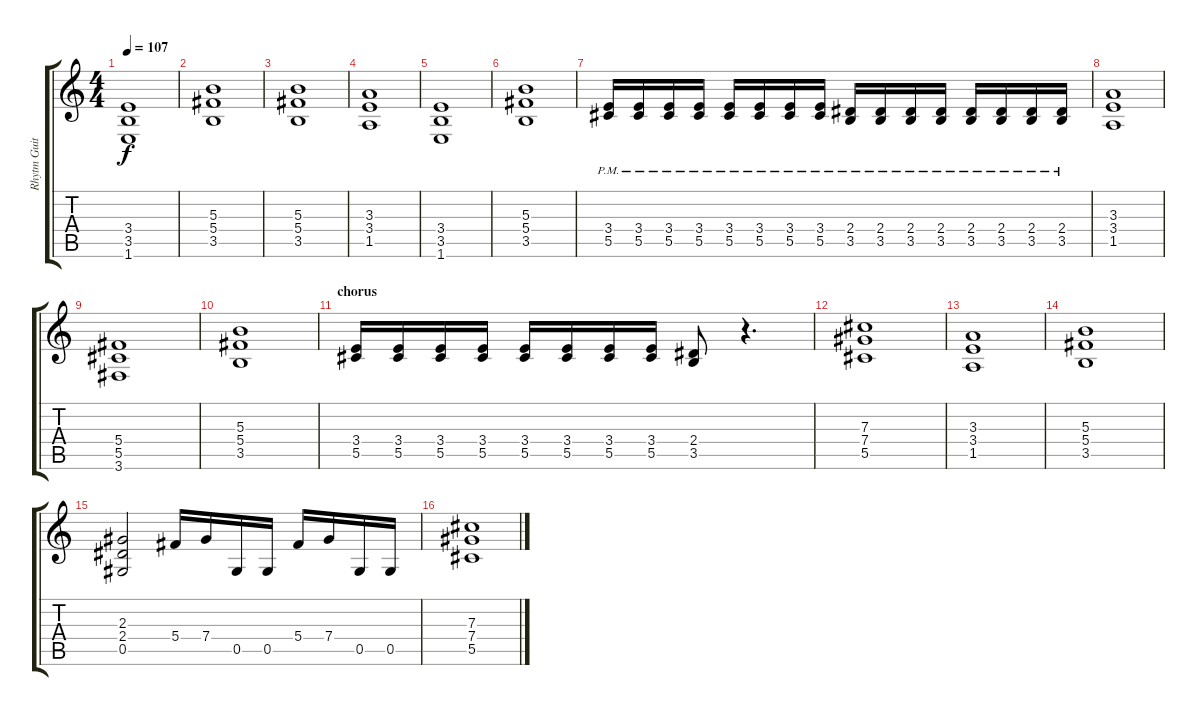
\track ("Rhytm Guitar" "Rhytm Guit") {instrument distortionguitar}
\staff {score tabs}
\tuning (Eb4 Bb3 Gb3 Db3 Ab2 Eb2) {hide}
\ts (4 4)
\tempo 107
\clef g2
\ks c
(3.4 3.5 1.6).1{dy f} |
(5.3 5.4 3.5).1 |
(5.3 5.4 3.5).1 |
(3.3 3.4 1.5).1 |
(3.4 3.5 1.6).1 |
(5.3 5.4 3.5).1 |
(3.4{pm} 5.5{pm}).16 (3.4{pm} 5.5{pm}).16 (3.4{pm} 5.5{pm}).16 (3.4{pm} 5.5{pm}).16 (3.4{pm} 5.5{pm}).16 (3.4{pm} 5.5{pm}).16 (3.4{pm} 5.5{pm}).16 (3.4{pm} 5.5{pm}).16 (2.4{pm} 3.5{pm}).16 (2.4{pm} 3.5{pm}).16 (2.4{pm} 3.5{pm}).16 (2.4{pm} 3.5{pm}).16 (2.4{pm} 3.5{pm}).16 (2.4{pm} 3.5{pm}).16 (2.4{pm} 3.5{pm}).16 (2.4{pm} 3.5{pm}).16 |
(3.3 3.4 1.5).1 |
(5.4 5.5 3.6).1 |
(5.3 5.4 3.5).1 |
\section ("" "chorus")
(3.4 5.5).16 (3.4 5.5).16 (3.4 5.5).16 (3.4 5.5).16 (3.4 5.5).16 (3.4 5.5).16 (3.4 5.5).16 (3.4 5.5).16 (2.4 3.5).8 r.4{d} |
(7.3 7.4 5.5).1 |
(3.3 3.4 1.5).1 |
(5.3 5.4 3.5).1 |
(2.3 2.4 0.5).2 5.4.16 7.4.16 0.5.16 0.5.16 5.4.16 7.4.16 0.5.16 0.5.16 |
(7.3 7.4 5.5).1
